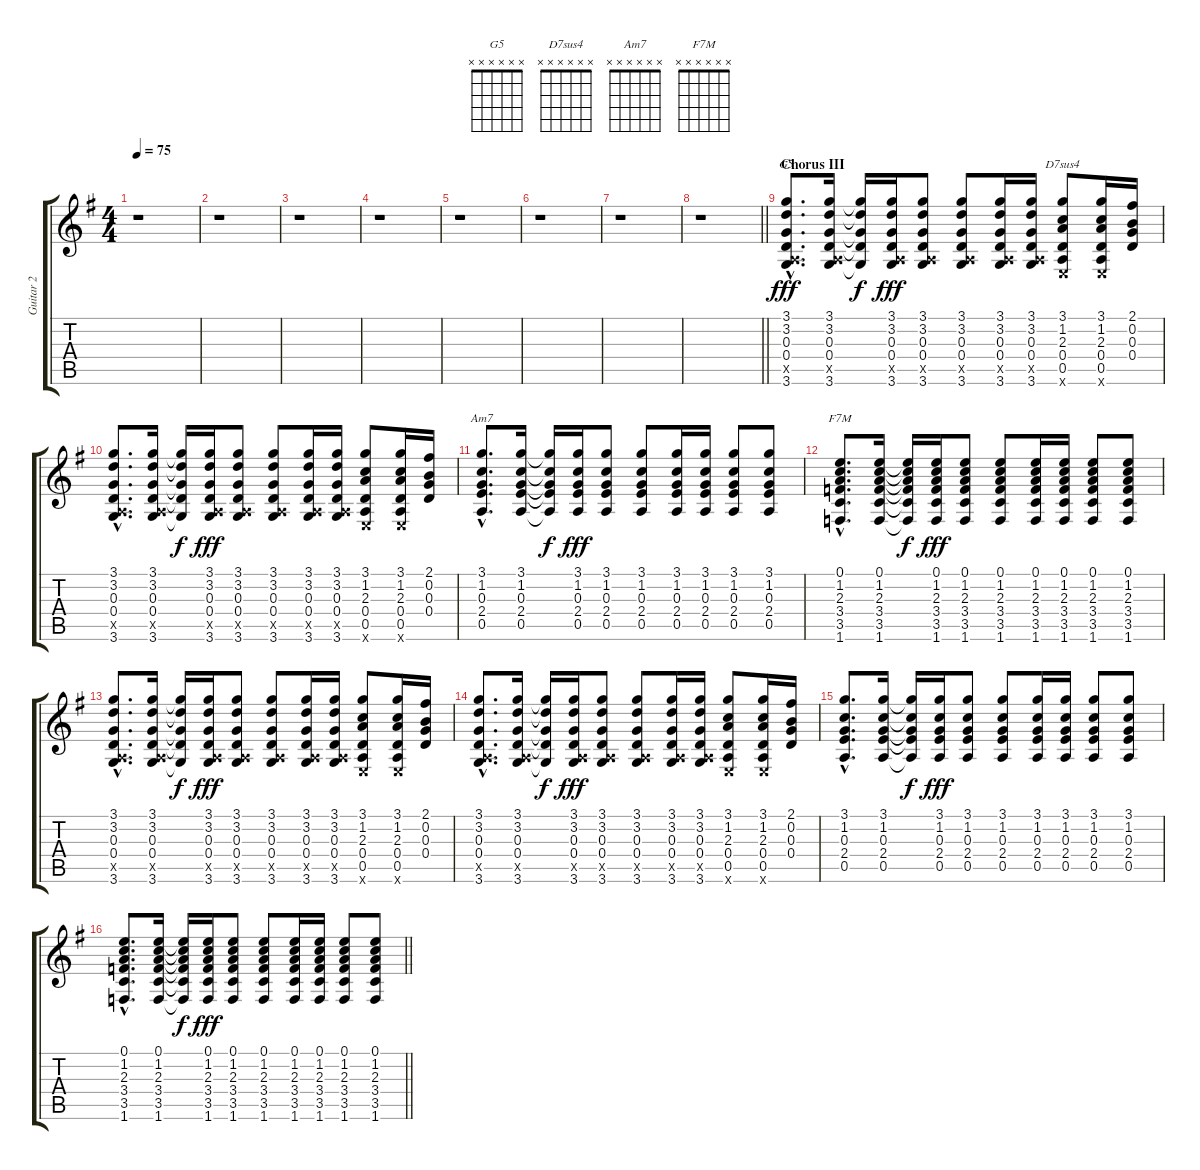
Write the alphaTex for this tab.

\track ("Guitar 2" "Guitar 2") {instrument electricguitarclean}
\staff {score tabs}
\tuning (E4 B3 G3 D3 A2 E2) {hide}
\chord ("G5" x x x x x x)
\chord ("D7sus4" x x x x x x)
\chord ("Am7" x x x x x x)
\chord ("F7M" x x x x x x)
\ts (4 4)
\tempo 75
\clef g2
\ks g
r.1{dy f} |
r.1 |
r.1 |
r.1 |
r.1 |
r.1 |
r.1 |
\barLineRight lightlight
r.1 |
\section ("" "Chorus III")
(3.1{hac} 3.2{hac} 0.3{hac} 0.4{hac} 0.5{hac x} 3.6{hac}).8{d ch "G5" dy fff} (3.1 3.2 0.3 0.4 0.5{x} 3.6).16 (3.1{t} 3.2{t} 0.3{t} 0.4{t} 3.6{t}).16{dy f} (3.1 3.2 0.3 0.4 0.5{x} 3.6).16{dy fff} (3.1 3.2 0.3 0.4 0.5{x} 3.6).8 (3.1 3.2 0.3 0.4 0.5{x} 3.6).8 (3.1 3.2 0.3 0.4 0.5{x} 3.6).16 (3.1 3.2 0.3 0.4 0.5{x} 3.6).16 (3.1 1.2 2.3 0.4 0.5 0.6{x}).8{ch "D7sus4"} (3.1 1.2 2.3 0.4 0.5 0.6{x}).16 (2.1 0.2 0.3 0.4).16 |
(3.1{hac} 3.2{hac} 0.3{hac} 0.4{hac} 0.5{hac x} 3.6{hac}).8{d} (3.1 3.2 0.3 0.4 0.5{x} 3.6).16 (3.1{t} 3.2{t} 0.3{t} 0.4{t} 3.6{t}).16{dy f} (3.1 3.2 0.3 0.4 0.5{x} 3.6).16{dy fff} (3.1 3.2 0.3 0.4 0.5{x} 3.6).8 (3.1 3.2 0.3 0.4 0.5{x} 3.6).8 (3.1 3.2 0.3 0.4 0.5{x} 3.6).16 (3.1 3.2 0.3 0.4 0.5{x} 3.6).16 (3.1 1.2 2.3 0.4 0.5 0.6{x}).8 (3.1 1.2 2.3 0.4 0.5 0.6{x}).16 (2.1 0.2 0.3 0.4).16 |
(3.1{hac} 1.2{hac} 0.3{hac} 2.4{hac} 0.5{hac}).8{d ch "Am7"} (3.1 1.2 0.3 2.4 0.5).16 (3.1{t} 1.2{t} 0.3{t} 2.4{t} 0.5{t}).16{dy f} (3.1 1.2 0.3 2.4 0.5).16{dy fff} (3.1 1.2 0.3 2.4 0.5).8 (3.1 1.2 0.3 2.4 0.5).8 (3.1 1.2 0.3 2.4 0.5).16 (3.1 1.2 0.3 2.4 0.5).16 (3.1 1.2 0.3 2.4 0.5).8 (3.1 1.2 0.3 2.4 0.5).8 |
(0.1{hac} 1.2{hac} 2.3{hac} 3.4{hac} 3.5{hac} 1.6{hac}).8{d ch "F7M"} (0.1 1.2 2.3 3.4 3.5 1.6).16 (0.1{t} 1.2{t} 2.3{t} 3.4{t} 3.5{t} 1.6{t}).16{dy f} (0.1 1.2 2.3 3.4 3.5 1.6).16{dy fff} (0.1 1.2 2.3 3.4 3.5 1.6).8 (0.1 1.2 2.3 3.4 3.5 1.6).8 (0.1 1.2 2.3 3.4 3.5 1.6).16 (0.1 1.2 2.3 3.4 3.5 1.6).16 (0.1 1.2 2.3 3.4 3.5 1.6).8 (0.1 1.2 2.3 3.4 3.5 1.6).8 |
(3.1{hac} 3.2{hac} 0.3{hac} 0.4{hac} 0.5{hac x} 3.6{hac}).8{d} (3.1 3.2 0.3 0.4 0.5{x} 3.6).16 (3.1{t} 3.2{t} 0.3{t} 0.4{t} 3.6{t}).16{dy f} (3.1 3.2 0.3 0.4 0.5{x} 3.6).16{dy fff} (3.1 3.2 0.3 0.4 0.5{x} 3.6).8 (3.1 3.2 0.3 0.4 0.5{x} 3.6).8 (3.1 3.2 0.3 0.4 0.5{x} 3.6).16 (3.1 3.2 0.3 0.4 0.5{x} 3.6).16 (3.1 1.2 2.3 0.4 0.5 0.6{x}).8 (3.1 1.2 2.3 0.4 0.5 0.6{x}).16 (2.1 0.2 0.3 0.4).16 |
(3.1{hac} 3.2{hac} 0.3{hac} 0.4{hac} 0.5{hac x} 3.6{hac}).8{d} (3.1 3.2 0.3 0.4 0.5{x} 3.6).16 (3.1{t} 3.2{t} 0.3{t} 0.4{t} 3.6{t}).16{dy f} (3.1 3.2 0.3 0.4 0.5{x} 3.6).16{dy fff} (3.1 3.2 0.3 0.4 0.5{x} 3.6).8 (3.1 3.2 0.3 0.4 0.5{x} 3.6).8 (3.1 3.2 0.3 0.4 0.5{x} 3.6).16 (3.1 3.2 0.3 0.4 0.5{x} 3.6).16 (3.1 1.2 2.3 0.4 0.5 0.6{x}).8 (3.1 1.2 2.3 0.4 0.5 0.6{x}).16 (2.1 0.2 0.3 0.4).16 |
(3.1{hac} 1.2{hac} 0.3{hac} 2.4{hac} 0.5{hac}).8{d} (3.1 1.2 0.3 2.4 0.5).16 (3.1{t} 1.2{t} 0.3{t} 2.4{t} 0.5{t}).16{dy f} (3.1 1.2 0.3 2.4 0.5).16{dy fff} (3.1 1.2 0.3 2.4 0.5).8 (3.1 1.2 0.3 2.4 0.5).8 (3.1 1.2 0.3 2.4 0.5).16 (3.1 1.2 0.3 2.4 0.5).16 (3.1 1.2 0.3 2.4 0.5).8 (3.1 1.2 0.3 2.4 0.5).8 |
\barLineRight lightlight
(0.1{hac} 1.2{hac} 2.3{hac} 3.4{hac} 3.5{hac} 1.6{hac}).8{d} (0.1 1.2 2.3 3.4 3.5 1.6).16 (0.1{t} 1.2{t} 2.3{t} 3.4{t} 3.5{t} 1.6{t}).16{dy f} (0.1 1.2 2.3 3.4 3.5 1.6).16{dy fff} (0.1 1.2 2.3 3.4 3.5 1.6).8 (0.1 1.2 2.3 3.4 3.5 1.6).8 (0.1 1.2 2.3 3.4 3.5 1.6).16 (0.1 1.2 2.3 3.4 3.5 1.6).16 (0.1 1.2 2.3 3.4 3.5 1.6).8 (0.1 1.2 2.3 3.4 3.5 1.6).8
